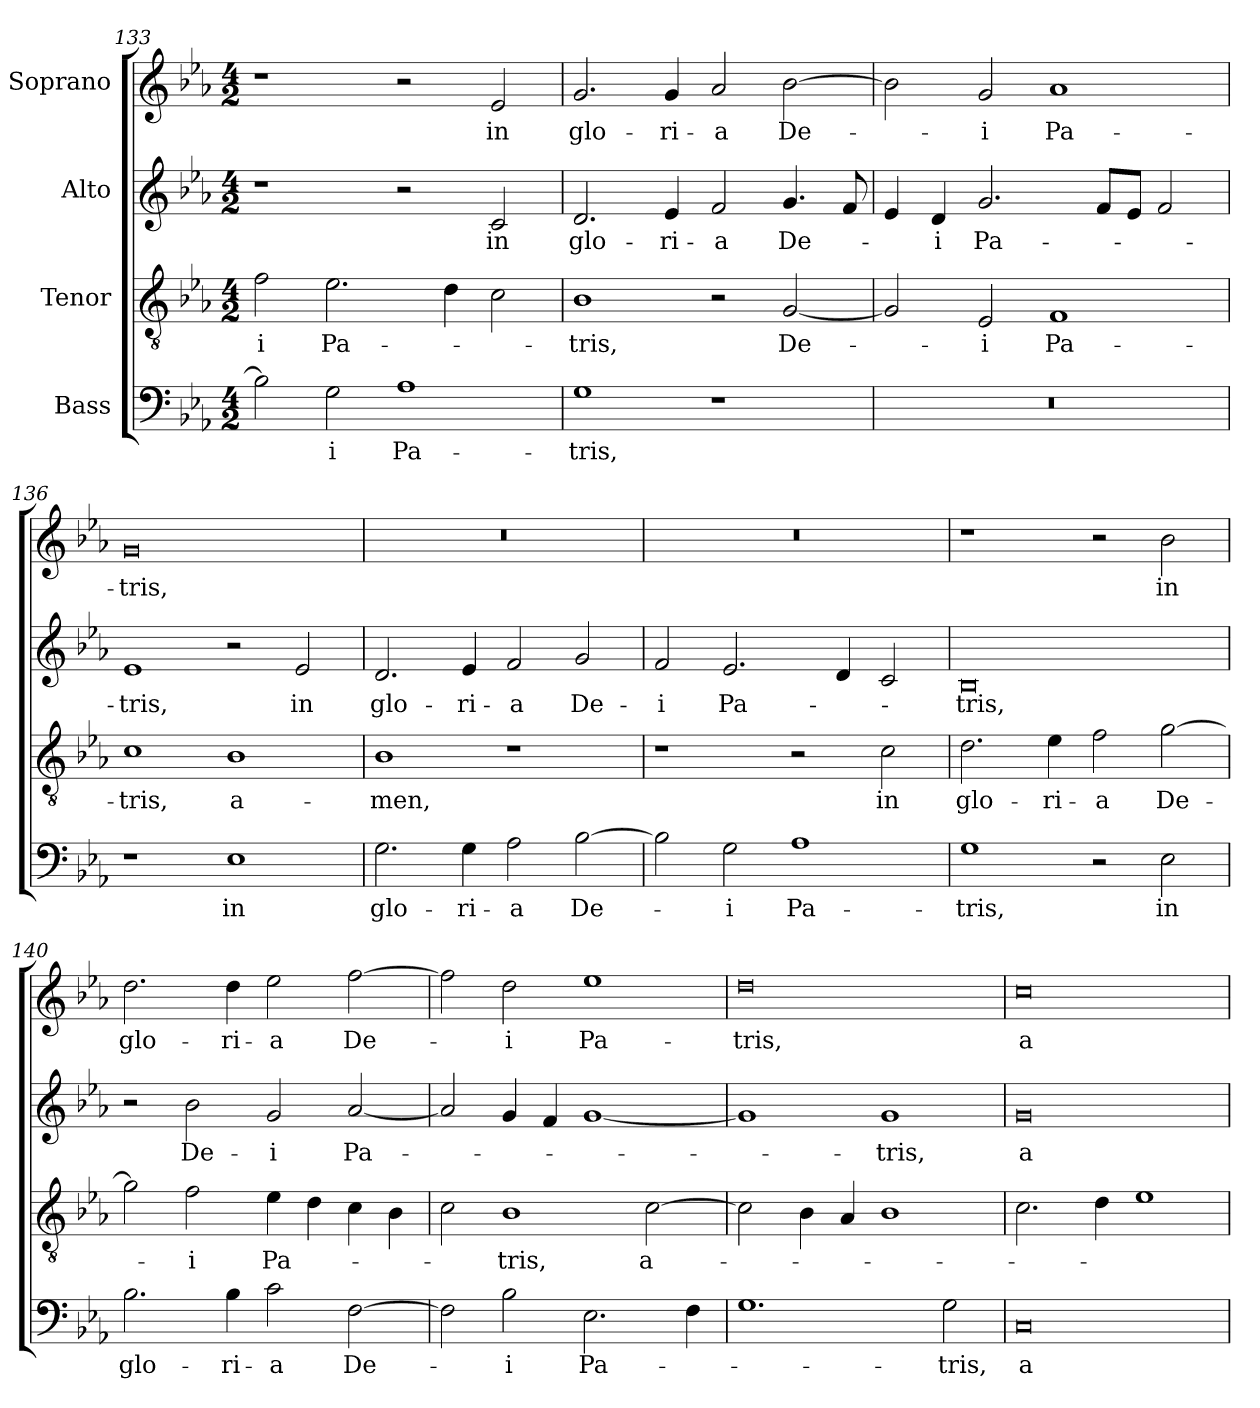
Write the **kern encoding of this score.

**kern	**text	**kern	**text	**kern	**text	**kern	**text
*part4	*part4	*part3	*part3	*part2	*part2	*part1	*part1
*staff4	*staff4	*staff3	*staff3	*staff2	*staff2	*staff1	*staff1
*I"Bass	*	*I"Tenor	*	*I"Alto	*	*I"Soprano	*
*clefF4	*	*clefGv2	*	*clefG2	*	*clefG2	*
*k[b-e-a-]	*	*k[b-e-a-]	*	*k[b-e-a-]	*	*k[b-e-a-]	*
*E-:	*	*E-:	*	*E-:	*	*E-:	*
*M4/2	*	*M4/2	*	*M4/2	*	*M4/2	*
=133	=133	=133	=133	=133	=133	=133	=133
2B-\]	.	2f\	-i	1r	.	1r	.
2G\	-i	2.e-\	Pa-	.	.	.	.
1A-	Pa-	.	.	2r	.	2r	.
.	.	4d\	.	.	.	.	.
.	.	2c\	.	2c/	in	2e-/	in
=134	=134	=134	=134	=134	=134	=134	=134
1G	-tris,	1B-	-tris,	2.d/	glo-	2.g/	glo-
.	.	.	.	4e-/	-ri-	4g/	-ri-
1r	.	2r	.	2f/	-a	2a-/	-a
.	.	[2G/	De-	4.g/	De-	[2b-\	De-
.	.	.	.	8f/	.	.	.
=135	=135	=135	=135	=135	=135	=135	=135
0r	.	2G/]	.	4e-/	.	2b-\]	.
.	.	.	.	4d/	-i	.	.
.	.	2E-/	-i	2.g/	Pa-	2g/	-i
.	.	1F	Pa-	.	.	1a-	Pa-
.	.	.	.	8f/L	.	.	.
.	.	.	.	8e-/J	.	.	.
.	.	.	.	2f/	.	.	.
=136	=136	=136	=136	=136	=136	=136	=136
1r	.	1c	-tris,	1e-	-tris,	0g	-tris,
1E-	in	1B-	a-	2r	.	.	.
.	.	.	.	2e-/	in	.	.
=137	=137	=137	=137	=137	=137	=137	=137
2.G\	glo-	1B-	-men,	2.d/	glo-	0r	.
4G\	-ri-	.	.	4e-/	-ri-	.	.
2A-\	-a	1r	.	2f/	-a	.	.
[2B-\	De-	.	.	2g/	De-	.	.
!!LO:LB:g=z
=138	=138	=138	=138	=138	=138	=138	=138
2B-\]	.	1r	.	2f/	-i	0r	.
2G\	-i	.	.	2.e-/	Pa-	.	.
1A-	Pa-	2r	.	.	.	.	.
.	.	.	.	4d/	.	.	.
.	.	2c\	in	2c/	.	.	.
=139	=139	=139	=139	=139	=139	=139	=139
1G	-tris,	2.d\	glo-	0B-	-tris,	1r	.
.	.	4e-\	-ri-	.	.	.	.
2r	.	2f\	-a	.	.	2r	.
2E-\	in	[2g\	De-	.	.	2b-\	in
=140	=140	=140	=140	=140	=140	=140	=140
2.B-\	glo-	2g\]	.	2r	.	2.dd\	glo-
.	.	2f\	-i	2b-\	De-	.	.
4B-\	-ri-	.	.	.	.	4dd\	-ri-
2c\	-a	4e-\	Pa-	2g/	-i	2ee-\	-a
.	.	4d\	.	.	.	.	.
[2F\	De-	4c\	.	[2a-/	Pa-	[2ff\	De-
.	.	4B-\	.	.	.	.	.
=141	=141	=141	=141	=141	=141	=141	=141
2F\]	.	2c\	.	2a-/]	.	2ff\]	.
2B-\	-i	1B-	-tris,	4g/	.	2dd\	-i
.	.	.	.	4f/	.	.	.
2.E-\	Pa-	.	.	[1g	.	1ee-	Pa-
.	.	[2c\	a-	.	.	.	.
4F\	.	.	.	.	.	.	.
=142	=142	=142	=142	=142	=142	=142	=142
1.G	.	2c\]	.	1g]	.	0dd	-tris,
.	.	4B-\	.	.	.	.	.
.	.	4A-/	.	.	.	.	.
.	.	1B-	.	1g	-tris,	.	.
2G\	-tris,	.	.	.	.	.	.
=143	=143	=143	=143	=143	=143	=143	=143
0C	a-	2.c\	.	0g	a-	0cc	a-
.	.	4d\	.	.	.	.	.
.	.	1e-	.	.	.	.	.
=	=	=	=	=	=	=	=
*-	*-	*-	*-	*-	*-	*-	*-
